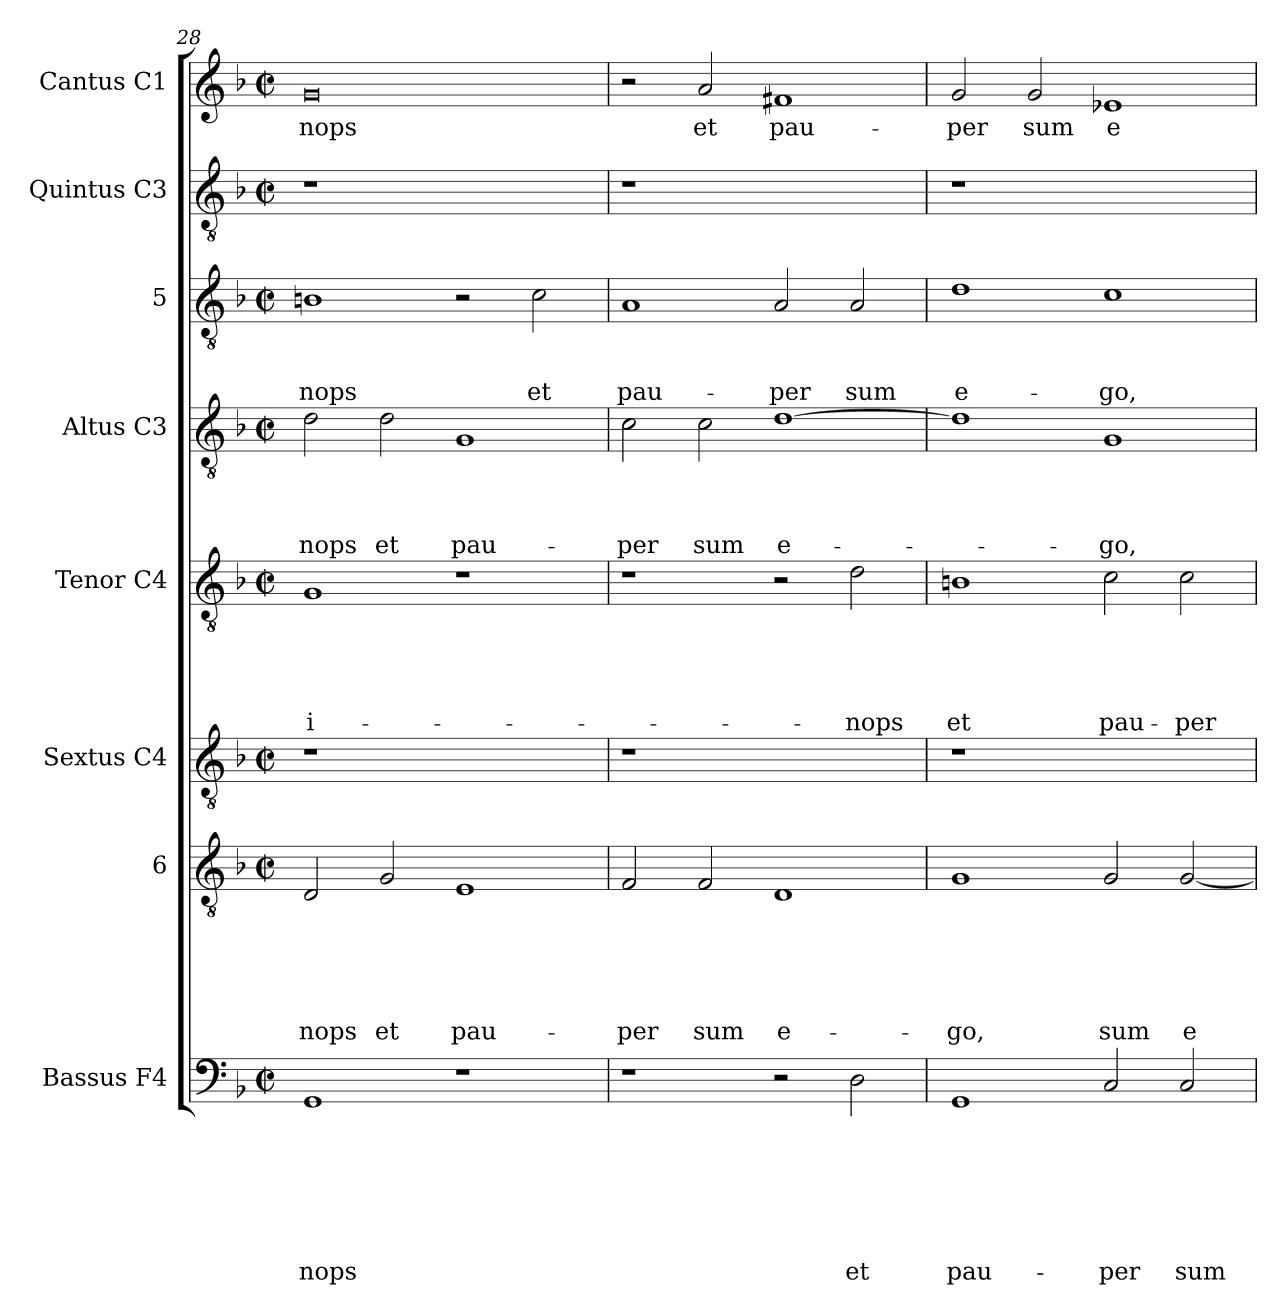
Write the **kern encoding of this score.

**kern	**text	**text	**text	**text	**text	**text	**text	**kern	**text	**text	**text	**text	**text	**text	**kern	**kern	**text	**text	**text	**text	**text	**kern	**text	**text	**text	**text	**kern	**text	**text	**text	**kern	**kern	**text
*part8	*part8	*part8	*part8	*part8	*part8	*part8	*part8	*part7	*part7	*part7	*part7	*part7	*part7	*part7	*part6	*part5	*part5	*part5	*part5	*part5	*part5	*part4	*part4	*part4	*part4	*part4	*part3	*part3	*part3	*part3	*part2	*part1	*part1
*staff8	*staff8	*staff8	*staff8	*staff8	*staff8	*staff8	*staff8	*staff7	*staff7	*staff7	*staff7	*staff7	*staff7	*staff7	*staff6	*staff5	*staff5	*staff5	*staff5	*staff5	*staff5	*staff4	*staff4	*staff4	*staff4	*staff4	*staff3	*staff3	*staff3	*staff3	*staff2	*staff1	*staff1
*I"Bassus F4	*	*	*	*	*	*	*	*I"6	*	*	*	*	*	*	*I"Sextus C4	*I"Tenor C4	*	*	*	*	*	*I"Altus C3	*	*	*	*	*I"5	*	*	*	*I"Quintus C3	*I"Cantus C1	*
*I'B	*	*	*	*	*	*	*	*	*	*	*	*	*	*	*	*I'T	*	*	*	*	*	*I'A	*	*	*	*	*	*	*	*	*	*I'C	*
*clefF4	*	*	*	*	*	*	*	*clefGv2	*	*	*	*	*	*	*clefGv2	*clefGv2	*	*	*	*	*	*clefGv2	*	*	*	*	*clefGv2	*	*	*	*clefGv2	*clefG2	*
*k[b-]	*	*	*	*	*	*	*	*k[b-]	*	*	*	*	*	*	*k[b-]	*k[b-]	*	*	*	*	*	*k[b-]	*	*	*	*	*k[b-]	*	*	*	*k[b-]	*k[b-]	*
*F:	*	*	*	*	*	*	*	*F:	*	*	*	*	*	*	*F:	*F:	*	*	*	*	*	*F:	*	*	*	*	*F:	*	*	*	*F:	*F:	*
*M2/2	*	*	*	*	*	*	*	*M2/2	*	*	*	*	*	*	*M2/2	*M2/2	*	*	*	*	*	*M2/2	*	*	*	*	*M2/2	*	*	*	*M2/2	*M2/2	*
*met(c|)	*	*	*	*	*	*	*	*met(c|)	*	*	*	*	*	*	*met(c|)	*met(c|)	*	*	*	*	*	*met(c|)	*	*	*	*	*met(c|)	*	*	*	*met(c|)	*met(c|)	*
=28	=28	=28	=28	=28	=28	=28	=28	=28	=28	=28	=28	=28	=28	=28	=28	=28	=28	=28	=28	=28	=28	=28	=28	=28	=28	=28	=28	=28	=28	=28	=28	=28	=28
!	!	!	!	!	!	!	!LO:LY:b	!	!	!	!	!	!	!LO:LY:b	!	!	!	!	!	!	!LO:LY:b	!	!	!	!	!LO:LY:b	!	!	!	!LO:LY:b	!	!	!LO:LY:b
1GG	.	.	.	.	.	.	-nops	2D/	.	.	.	.	.	-nops	1r	1G	.	.	.	.	i-	2d\	.	.	.	-nops	1Bn	.	.	-nops	1r	0g	-nops
!	!	!	!	!	!	!	!	!	!	!	!	!	!	!LO:LY:b	!	!	!	!	!	!	!	!	!	!	!	!LO:LY:b	!	!	!	!	!	!	!
.	.	.	.	.	.	.	.	2G/	.	.	.	.	.	et	.	.	.	.	.	.	.	2d\	.	.	.	et	.	.	.	.	.	.	.
!	!	!	!	!	!	!	!	!	!	!	!	!	!	!LO:LY:b	!	!	!	!	!	!	!	!	!	!	!	!LO:LY:b	!	!	!	!	!	!	!
1r	.	.	.	.	.	.	.	1E	.	.	.	.	.	pau-	1ryy	1r	.	.	.	.	.	1G	.	.	.	pau-	2r	.	.	.	1ryy	.	.
!	!	!	!	!	!	!	!	!	!	!	!	!	!	!	!	!	!	!	!	!	!	!	!	!	!	!	!	!	!	!LO:LY:b	!	!	!
.	.	.	.	.	.	.	.	.	.	.	.	.	.	.	.	.	.	.	.	.	.	.	.	.	.	.	2c\	.	.	et	.	.	.
!!LO:PB:g=z
=29	=29	=29	=29	=29	=29	=29	=29	=29	=29	=29	=29	=29	=29	=29	=29	=29	=29	=29	=29	=29	=29	=29	=29	=29	=29	=29	=29	=29	=29	=29	=29	=29	=29
!	!	!	!	!	!	!	!	!	!	!	!	!	!	!LO:LY:b	!	!	!	!	!	!	!	!	!	!	!	!LO:LY:b	!	!	!	!LO:LY:b	!	!	!
1r	.	.	.	.	.	.	.	2F/	.	.	.	.	.	-per	1r	1r	.	.	.	.	.	2c\	.	.	.	-per	1A	.	.	pau-	1r	2r	.
!	!	!	!	!	!	!	!	!	!	!	!	!	!	!LO:LY:b	!	!	!	!	!	!	!	!	!	!	!	!LO:LY:b	!	!	!	!	!	!	!LO:LY:b
.	.	.	.	.	.	.	.	2F/	.	.	.	.	.	sum	.	.	.	.	.	.	.	2c\	.	.	.	sum	.	.	.	.	.	2a/	et
!	!	!	!	!	!	!	!	!	!	!	!	!	!	!LO:LY:b	!	!	!	!	!	!	!	!	!	!	!	!LO:LY:b	!	!	!	!LO:LY:b	!	!	!LO:LY:b
2r	.	.	.	.	.	.	.	1D	.	.	.	.	.	e-	1ryy	2r	.	.	.	.	.	[>1d	.	.	.	e-	2A/	.	.	-per	1ryy	1f#X	pau-
!	!	!	!	!	!	!	!LO:LY:b	!	!	!	!	!	!	!	!	!	!	!	!	!	!LO:LY:b	!	!	!	!	!	!	!	!	!LO:LY:b	!	!	!
2D\	.	.	.	.	.	.	et	.	.	.	.	.	.	.	.	2d\	.	.	.	.	-nops	.	.	.	.	.	2A/	.	.	sum	.	.	.
=30	=30	=30	=30	=30	=30	=30	=30	=30	=30	=30	=30	=30	=30	=30	=30	=30	=30	=30	=30	=30	=30	=30	=30	=30	=30	=30	=30	=30	=30	=30	=30	=30	=30
!	!	!	!	!	!	!	!LO:LY:b	!	!	!	!	!	!	!LO:LY:b	!	!	!	!	!	!	!LO:LY:b	!	!	!	!	!	!	!	!	!LO:LY:b	!	!	!LO:LY:b
1GG	.	.	.	.	.	.	pau-	1G	.	.	.	.	.	-go,	1r	1Bn	.	.	.	.	et	1d]	.	.	.	.	1d	.	.	e-	1r	2g/	-per
!	!	!	!	!	!	!	!	!	!	!	!	!	!	!	!	!	!	!	!	!	!	!	!	!	!	!	!	!	!	!	!	!	!LO:LY:b
.	.	.	.	.	.	.	.	.	.	.	.	.	.	.	.	.	.	.	.	.	.	.	.	.	.	.	.	.	.	.	.	2g/	sum
!	!	!	!	!	!	!	!LO:LY:b	!	!	!	!	!	!	!LO:LY:b	!	!	!	!	!	!	!LO:LY:b	!	!	!	!	!LO:LY:b	!	!	!	!LO:LY:b	!	!	!LO:LY:b
2C/	.	.	.	.	.	.	-per	2G/	.	.	.	.	.	sum	1ryy	2c\	.	.	.	.	pau-	1G	.	.	.	-go,	1c	.	.	-go,	1ryy	1e-X	e-
!	!	!	!	!	!	!	!LO:LY:b	!	!	!	!	!	!	!LO:LY:b	!	!	!	!	!	!	!LO:LY:b	!	!	!	!	!	!	!	!	!	!	!	!
2C/	.	.	.	.	.	.	sum	[<2G/	.	.	.	.	.	e-	.	2c\	.	.	.	.	-per	.	.	.	.	.	.	.	.	.	.	.	.
=	=	=	=	=	=	=	=	=	=	=	=	=	=	=	=	=	=	=	=	=	=	=	=	=	=	=	=	=	=	=	=	=	=
*-	*-	*-	*-	*-	*-	*-	*-	*-	*-	*-	*-	*-	*-	*-	*-	*-	*-	*-	*-	*-	*-	*-	*-	*-	*-	*-	*-	*-	*-	*-	*-	*-	*-
